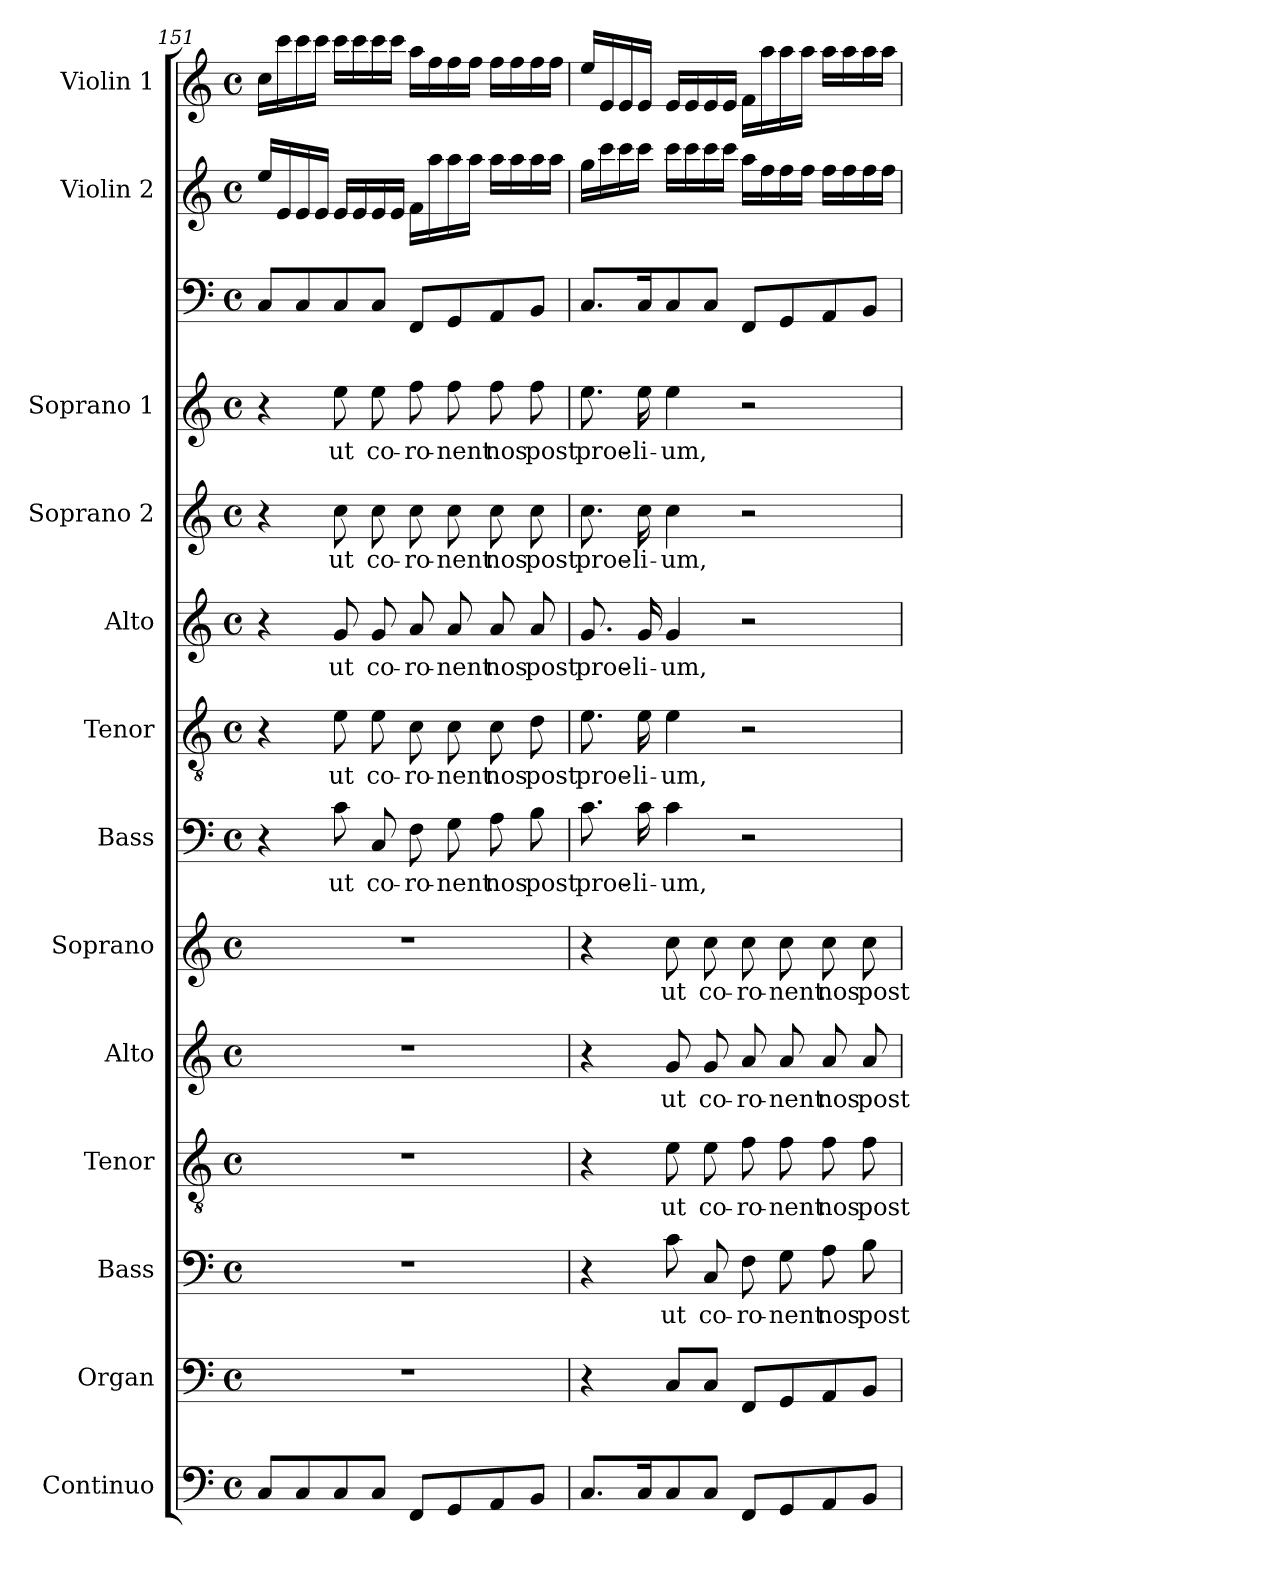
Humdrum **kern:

**kern	**kern	**kern	**text	**kern	**text	**kern	**text	**kern	**text	**kern	**text	**kern	**text	**kern	**text	**kern	**text	**kern	**text	**kern	**kern	**kern
*part14	*part13	*part12	*part12	*part11	*part11	*part10	*part10	*part9	*part9	*part8	*part8	*part7	*part7	*part6	*part6	*part5	*part5	*part4	*part4	*part3	*part2	*part1
*staff14	*staff13	*staff12	*staff12	*staff11	*staff11	*staff10	*staff10	*staff9	*staff9	*staff8	*staff8	*staff7	*staff7	*staff6	*staff6	*staff5	*staff5	*staff4	*staff4	*staff3	*staff2	*staff1
*I"Continuo	*I"Organ	*I"Bass	*	*I"Tenor	*	*I"Alto	*	*I"Soprano	*	*I"Bass	*	*I"Tenor	*	*I"Alto	*	*I"Soprano 2	*	*I"Soprano 1	*	*I""Acc. to violins"	*I"Violin 2	*I"Violin 1
*I'Cont.	*I'Org.	*I'B.	*	*I'T.	*	*I'A.	*	*I'S.	*	*I'B.	*	*I'T.	*	*I'A.	*	*I'S2.	*	*I'S1.	*	*I'Ac to violins.	*I'Vln. 2	*I'Vln. 1
!!LO:PB:g=z
*clefF4	*clefF4	*clefF4	*	*clefGv2	*	*clefG2	*	*clefG2	*	*clefF4	*	*clefGv2	*	*clefG2	*	*clefG2	*	*clefG2	*	*clefF4	*clefG2	*clefG2
*	*	*	*	*ITrd7c12	*	*	*	*	*	*	*	*ITrd7c12	*	*	*	*	*	*	*	*	*	*
*k[]	*k[]	*k[]	*	*k[]	*	*k[]	*	*k[]	*	*k[]	*	*k[]	*	*k[]	*	*k[]	*	*k[]	*	*k[]	*k[]	*k[]
*C:	*C:	*C:	*	*C:	*	*C:	*	*C:	*	*C:	*	*C:	*	*C:	*	*C:	*	*C:	*	*C:	*C:	*C:
*M4/4	*M4/4	*M4/4	*	*M4/4	*	*M4/4	*	*M4/4	*	*M4/4	*	*M4/4	*	*M4/4	*	*M4/4	*	*M4/4	*	*M4/4	*M4/4	*M4/4
*met(c)	*met(c)	*met(c)	*	*met(c)	*	*met(c)	*	*met(c)	*	*met(c)	*	*met(c)	*	*met(c)	*	*met(c)	*	*met(c)	*	*met(c)	*met(c)	*met(c)
=151	=151	=151	=151	=151	=151	=151	=151	=151	=151	=151	=151	=151	=151	=151	=151	=151	=151	=151	=151	=151	=151	=151
8Ci/L	1r	1r	.	1r	.	1r	.	1r	.	4r	.	4r	.	4r	.	4r	.	4r	.	8Ci/L	16eei/LL	16cci\LL
.	.	.	.	.	.	.	.	.	.	.	.	.	.	.	.	.	.	.	.	.	16ei/	16ccci\
8Ci/	.	.	.	.	.	.	.	.	.	.	.	.	.	.	.	.	.	.	.	8Ci/	16ei/	16ccci\
.	.	.	.	.	.	.	.	.	.	.	.	.	.	.	.	.	.	.	.	.	16ei/JJ	16ccci\JJ
!	!	!	!	!	!	!	!	!	!	!	!LO:LY:b:color=#000000	!	!	!	!	!	!	!	!	!	!	!
!	!	!	!	!	!	!	!	!	!	!	!	!	!LO:LY:b:color=#000000	!	!	!	!	!	!	!	!	!
!	!	!	!	!	!	!	!	!	!	!	!	!	!	!	!LO:LY:b:color=#000000	!	!	!	!	!	!	!
!	!	!	!	!	!	!	!	!	!	!	!	!	!	!	!	!	!LO:LY:b:color=#000000	!	!	!	!	!
!	!	!	!	!	!	!	!	!	!	!	!	!	!	!	!	!	!	!	!LO:LY:b:color=#000000	!	!	!
8Ci/	.	.	.	.	.	.	.	.	.	8ci\	ut	8Ei\	ut	8gi/	ut	8cci\	ut	8eei\	ut	8Ci/	16ei/LL	16ccci\LL
.	.	.	.	.	.	.	.	.	.	.	.	.	.	.	.	.	.	.	.	.	16ei/	16ccci\
!	!	!	!	!	!	!	!	!	!	!	!LO:LY:b:color=#000000	!	!	!	!	!	!	!	!	!	!	!
!	!	!	!	!	!	!	!	!	!	!	!	!	!LO:LY:b:color=#000000	!	!	!	!	!	!	!	!	!
!	!	!	!	!	!	!	!	!	!	!	!	!	!	!	!LO:LY:b:color=#000000	!	!	!	!	!	!	!
!	!	!	!	!	!	!	!	!	!	!	!	!	!	!	!	!	!LO:LY:b:color=#000000	!	!	!	!	!
!	!	!	!	!	!	!	!	!	!	!	!	!	!	!	!	!	!	!	!LO:LY:b:color=#000000	!	!	!
8Ci/J	.	.	.	.	.	.	.	.	.	8Ci/	co-	8Ei\	co-	8gi/	co-	8cci\	co-	8eei\	co-	8Ci/J	16ei/	16ccci\
.	.	.	.	.	.	.	.	.	.	.	.	.	.	.	.	.	.	.	.	.	16ei/JJ	16ccci\JJ
!	!	!	!	!	!	!	!	!	!	!	!LO:LY:b:color=#000000	!	!	!	!	!	!	!	!	!	!	!
!	!	!	!	!	!	!	!	!	!	!	!	!	!LO:LY:b:color=#000000	!	!	!	!	!	!	!	!	!
!	!	!	!	!	!	!	!	!	!	!	!	!	!	!	!LO:LY:b:color=#000000	!	!	!	!	!	!	!
!	!	!	!	!	!	!	!	!	!	!	!	!	!	!	!	!	!LO:LY:b:color=#000000	!	!	!	!	!
!	!	!	!	!	!	!	!	!	!	!	!	!	!	!	!	!	!	!	!LO:LY:b:color=#000000	!	!	!
8FFi/L	.	.	.	.	.	.	.	.	.	8Fi\	-ro-	8Ci\	-ro-	8ai/	-ro-	8cci\	-ro-	8ffi\	-ro-	8FFi/L	16fi\LL	16aai\LL
.	.	.	.	.	.	.	.	.	.	.	.	.	.	.	.	.	.	.	.	.	16aai\	16ffi\
!	!	!	!	!	!	!	!	!	!	!	!LO:LY:b:color=#000000	!	!	!	!	!	!	!	!	!	!	!
!	!	!	!	!	!	!	!	!	!	!	!	!	!LO:LY:b:color=#000000	!	!	!	!	!	!	!	!	!
!	!	!	!	!	!	!	!	!	!	!	!	!	!	!	!LO:LY:b:color=#000000	!	!	!	!	!	!	!
!	!	!	!	!	!	!	!	!	!	!	!	!	!	!	!	!	!LO:LY:b:color=#000000	!	!	!	!	!
!	!	!	!	!	!	!	!	!	!	!	!	!	!	!	!	!	!	!	!LO:LY:b:color=#000000	!	!	!
8GGi/	.	.	.	.	.	.	.	.	.	8Gi\	-nent	8Ci\	-nent	8ai/	-nent	8cci\	-nent	8ffi\	-nent	8GGi/	16aai\	16ffi\
.	.	.	.	.	.	.	.	.	.	.	.	.	.	.	.	.	.	.	.	.	16aai\JJ	16ffi\JJ
!	!	!	!	!	!	!	!	!	!	!	!LO:LY:b:color=#000000	!	!	!	!	!	!	!	!	!	!	!
!	!	!	!	!	!	!	!	!	!	!	!	!	!LO:LY:b:color=#000000	!	!	!	!	!	!	!	!	!
!	!	!	!	!	!	!	!	!	!	!	!	!	!	!	!LO:LY:b:color=#000000	!	!	!	!	!	!	!
!	!	!	!	!	!	!	!	!	!	!	!	!	!	!	!	!	!LO:LY:b:color=#000000	!	!	!	!	!
!	!	!	!	!	!	!	!	!	!	!	!	!	!	!	!	!	!	!	!LO:LY:b:color=#000000	!	!	!
8AAi/	.	.	.	.	.	.	.	.	.	8Ai\	nos	8Ci\	nos	8ai/	nos	8cci\	nos	8ffi\	nos	8AAi/	16aai\LL	16ffi\LL
.	.	.	.	.	.	.	.	.	.	.	.	.	.	.	.	.	.	.	.	.	16aai\	16ffi\
!	!	!	!	!	!	!	!	!	!	!	!LO:LY:b:color=#000000	!	!	!	!	!	!	!	!	!	!	!
!	!	!	!	!	!	!	!	!	!	!	!	!	!LO:LY:b:color=#000000	!	!	!	!	!	!	!	!	!
!	!	!	!	!	!	!	!	!	!	!	!	!	!	!	!LO:LY:b:color=#000000	!	!	!	!	!	!	!
!	!	!	!	!	!	!	!	!	!	!	!	!	!	!	!	!	!LO:LY:b:color=#000000	!	!	!	!	!
!	!	!	!	!	!	!	!	!	!	!	!	!	!	!	!	!	!	!	!LO:LY:b:color=#000000	!	!	!
8BBi/J	.	.	.	.	.	.	.	.	.	8Bi\	post	8Di\	post	8ai/	post	8cci\	post	8ffi\	post	8BBi/J	16aai\	16ffi\
.	.	.	.	.	.	.	.	.	.	.	.	.	.	.	.	.	.	.	.	.	16aai\JJ	16ffi\JJ
=152	=152	=152	=152	=152	=152	=152	=152	=152	=152	=152	=152	=152	=152	=152	=152	=152	=152	=152	=152	=152	=152	=152
!	!	!	!	!	!	!	!	!	!	!	!LO:LY:b:color=#000000	!	!	!	!	!	!	!	!	!	!	!
!	!	!	!	!	!	!	!	!	!	!	!	!	!LO:LY:b:color=#000000	!	!	!	!	!	!	!	!	!
!	!	!	!	!	!	!	!	!	!	!	!	!	!	!	!LO:LY:b:color=#000000	!	!	!	!	!	!	!
!	!	!	!	!	!	!	!	!	!	!	!	!	!	!	!	!	!LO:LY:b:color=#000000	!	!	!	!	!
!	!	!	!	!	!	!	!	!	!	!	!	!	!	!	!	!	!	!	!LO:LY:b:color=#000000	!	!	!
8.Ci/L	4r	4r	.	4r	.	4r	.	4r	.	8.ci\	proe-	8.Ei\	proe-	8.gi/	proe-	8.cci\	proe-	8.eei\	proe-	8.Ci/L	16ggi\LL	16eei/LL
.	.	.	.	.	.	.	.	.	.	.	.	.	.	.	.	.	.	.	.	.	16ccci\	16ei/
.	.	.	.	.	.	.	.	.	.	.	.	.	.	.	.	.	.	.	.	.	16ccci\	16ei/
!	!	!	!	!	!	!	!	!	!	!	!LO:LY:b:color=#000000	!	!	!	!	!	!	!	!	!	!	!
!	!	!	!	!	!	!	!	!	!	!	!	!	!LO:LY:b:color=#000000	!	!	!	!	!	!	!	!	!
!	!	!	!	!	!	!	!	!	!	!	!	!	!	!	!LO:LY:b:color=#000000	!	!	!	!	!	!	!
!	!	!	!	!	!	!	!	!	!	!	!	!	!	!	!	!	!LO:LY:b:color=#000000	!	!	!	!	!
!	!	!	!	!	!	!	!	!	!	!	!	!	!	!	!	!	!	!	!LO:LY:b:color=#000000	!	!	!
16Ci/k	.	.	.	.	.	.	.	.	.	16ci\	-li-	16Ei\	-li-	16gi/	-li-	16cci\	-li-	16eei\	-li-	16Ci/k	16ccci\JJ	16ei/JJ
!	!	!	!LO:LY:b:color=#000000	!	!	!	!	!	!	!	!	!	!	!	!	!	!	!	!	!	!	!
!	!	!	!	!	!LO:LY:b:color=#000000	!	!	!	!	!	!	!	!	!	!	!	!	!	!	!	!	!
!	!	!	!	!	!	!	!LO:LY:b:color=#000000	!	!	!	!	!	!	!	!	!	!	!	!	!	!	!
!	!	!	!	!	!	!	!	!	!LO:LY:b:color=#000000	!	!	!	!	!	!	!	!	!	!	!	!	!
!	!	!	!	!	!	!	!	!	!	!	!LO:LY:b:color=#000000	!	!	!	!	!	!	!	!	!	!	!
!	!	!	!	!	!	!	!	!	!	!	!	!	!LO:LY:b:color=#000000	!	!	!	!	!	!	!	!	!
!	!	!	!	!	!	!	!	!	!	!	!	!	!	!	!LO:LY:b:color=#000000	!	!	!	!	!	!	!
!	!	!	!	!	!	!	!	!	!	!	!	!	!	!	!	!	!LO:LY:b:color=#000000	!	!	!	!	!
!	!	!	!	!	!	!	!	!	!	!	!	!	!	!	!	!	!	!	!LO:LY:b:color=#000000	!	!	!
8Ci/	8Ci/L	8ci\	ut	8Ei\	ut	8gi/	ut	8cci\	ut	4ci\	-um,	4Ei\	-um,	4gi/	-um,	4cci\	-um,	4eei\	-um,	8Ci/	16ccci\LL	16ei/LL
.	.	.	.	.	.	.	.	.	.	.	.	.	.	.	.	.	.	.	.	.	16ccci\	16ei/
!	!	!	!LO:LY:b:color=#000000	!	!	!	!	!	!	!	!	!	!	!	!	!	!	!	!	!	!	!
!	!	!	!	!	!LO:LY:b:color=#000000	!	!	!	!	!	!	!	!	!	!	!	!	!	!	!	!	!
!	!	!	!	!	!	!	!LO:LY:b:color=#000000	!	!	!	!	!	!	!	!	!	!	!	!	!	!	!
!	!	!	!	!	!	!	!	!	!LO:LY:b:color=#000000	!	!	!	!	!	!	!	!	!	!	!	!	!
8Ci/J	8Ci/J	8Ci/	co-	8Ei\	co-	8gi/	co-	8cci\	co-	.	.	.	.	.	.	.	.	.	.	8Ci/J	16ccci\	16ei/
.	.	.	.	.	.	.	.	.	.	.	.	.	.	.	.	.	.	.	.	.	16ccci\JJ	16ei/JJ
!	!	!	!LO:LY:b:color=#000000	!	!	!	!	!	!	!	!	!	!	!	!	!	!	!	!	!	!	!
!	!	!	!	!	!LO:LY:b:color=#000000	!	!	!	!	!	!	!	!	!	!	!	!	!	!	!	!	!
!	!	!	!	!	!	!	!LO:LY:b:color=#000000	!	!	!	!	!	!	!	!	!	!	!	!	!	!	!
!	!	!	!	!	!	!	!	!	!LO:LY:b:color=#000000	!	!	!	!	!	!	!	!	!	!	!	!	!
8FFi/L	8FFi/L	8Fi\	-ro-	8Fi\	-ro-	8ai/	-ro-	8cci\	-ro-	2r	.	2r	.	2r	.	2r	.	2r	.	8FFi/L	16aai\LL	16fi\LL
.	.	.	.	.	.	.	.	.	.	.	.	.	.	.	.	.	.	.	.	.	16ffi\	16aai\
!	!	!	!LO:LY:b:color=#000000	!	!	!	!	!	!	!	!	!	!	!	!	!	!	!	!	!	!	!
!	!	!	!	!	!LO:LY:b:color=#000000	!	!	!	!	!	!	!	!	!	!	!	!	!	!	!	!	!
!	!	!	!	!	!	!	!LO:LY:b:color=#000000	!	!	!	!	!	!	!	!	!	!	!	!	!	!	!
!	!	!	!	!	!	!	!	!	!LO:LY:b:color=#000000	!	!	!	!	!	!	!	!	!	!	!	!	!
8GGi/	8GGi/	8Gi\	-nent	8Fi\	-nent	8ai/	-nent	8cci\	-nent	.	.	.	.	.	.	.	.	.	.	8GGi/	16ffi\	16aai\
.	.	.	.	.	.	.	.	.	.	.	.	.	.	.	.	.	.	.	.	.	16ffi\JJ	16aai\JJ
!	!	!	!LO:LY:b:color=#000000	!	!	!	!	!	!	!	!	!	!	!	!	!	!	!	!	!	!	!
!	!	!	!	!	!LO:LY:b:color=#000000	!	!	!	!	!	!	!	!	!	!	!	!	!	!	!	!	!
!	!	!	!	!	!	!	!LO:LY:b:color=#000000	!	!	!	!	!	!	!	!	!	!	!	!	!	!	!
!	!	!	!	!	!	!	!	!	!LO:LY:b:color=#000000	!	!	!	!	!	!	!	!	!	!	!	!	!
8AAi/	8AAi/	8Ai\	nos	8Fi\	nos	8ai/	nos	8cci\	nos	.	.	.	.	.	.	.	.	.	.	8AAi/	16ffi\LL	16aai\LL
.	.	.	.	.	.	.	.	.	.	.	.	.	.	.	.	.	.	.	.	.	16ffi\	16aai\
!	!	!	!LO:LY:b:color=#000000	!	!	!	!	!	!	!	!	!	!	!	!	!	!	!	!	!	!	!
!	!	!	!	!	!LO:LY:b:color=#000000	!	!	!	!	!	!	!	!	!	!	!	!	!	!	!	!	!
!	!	!	!	!	!	!	!LO:LY:b:color=#000000	!	!	!	!	!	!	!	!	!	!	!	!	!	!	!
!	!	!	!	!	!	!	!	!	!LO:LY:b:color=#000000	!	!	!	!	!	!	!	!	!	!	!	!	!
8BBi/J	8BBi/J	8Bi\	post	8Fi\	post	8ai/	post	8cci\	post	.	.	.	.	.	.	.	.	.	.	8BBi/J	16ffi\	16aai\
.	.	.	.	.	.	.	.	.	.	.	.	.	.	.	.	.	.	.	.	.	16ffi\JJ	16aai\JJ
=	=	=	=	=	=	=	=	=	=	=	=	=	=	=	=	=	=	=	=	=	=	=
*-	*-	*-	*-	*-	*-	*-	*-	*-	*-	*-	*-	*-	*-	*-	*-	*-	*-	*-	*-	*-	*-	*-
